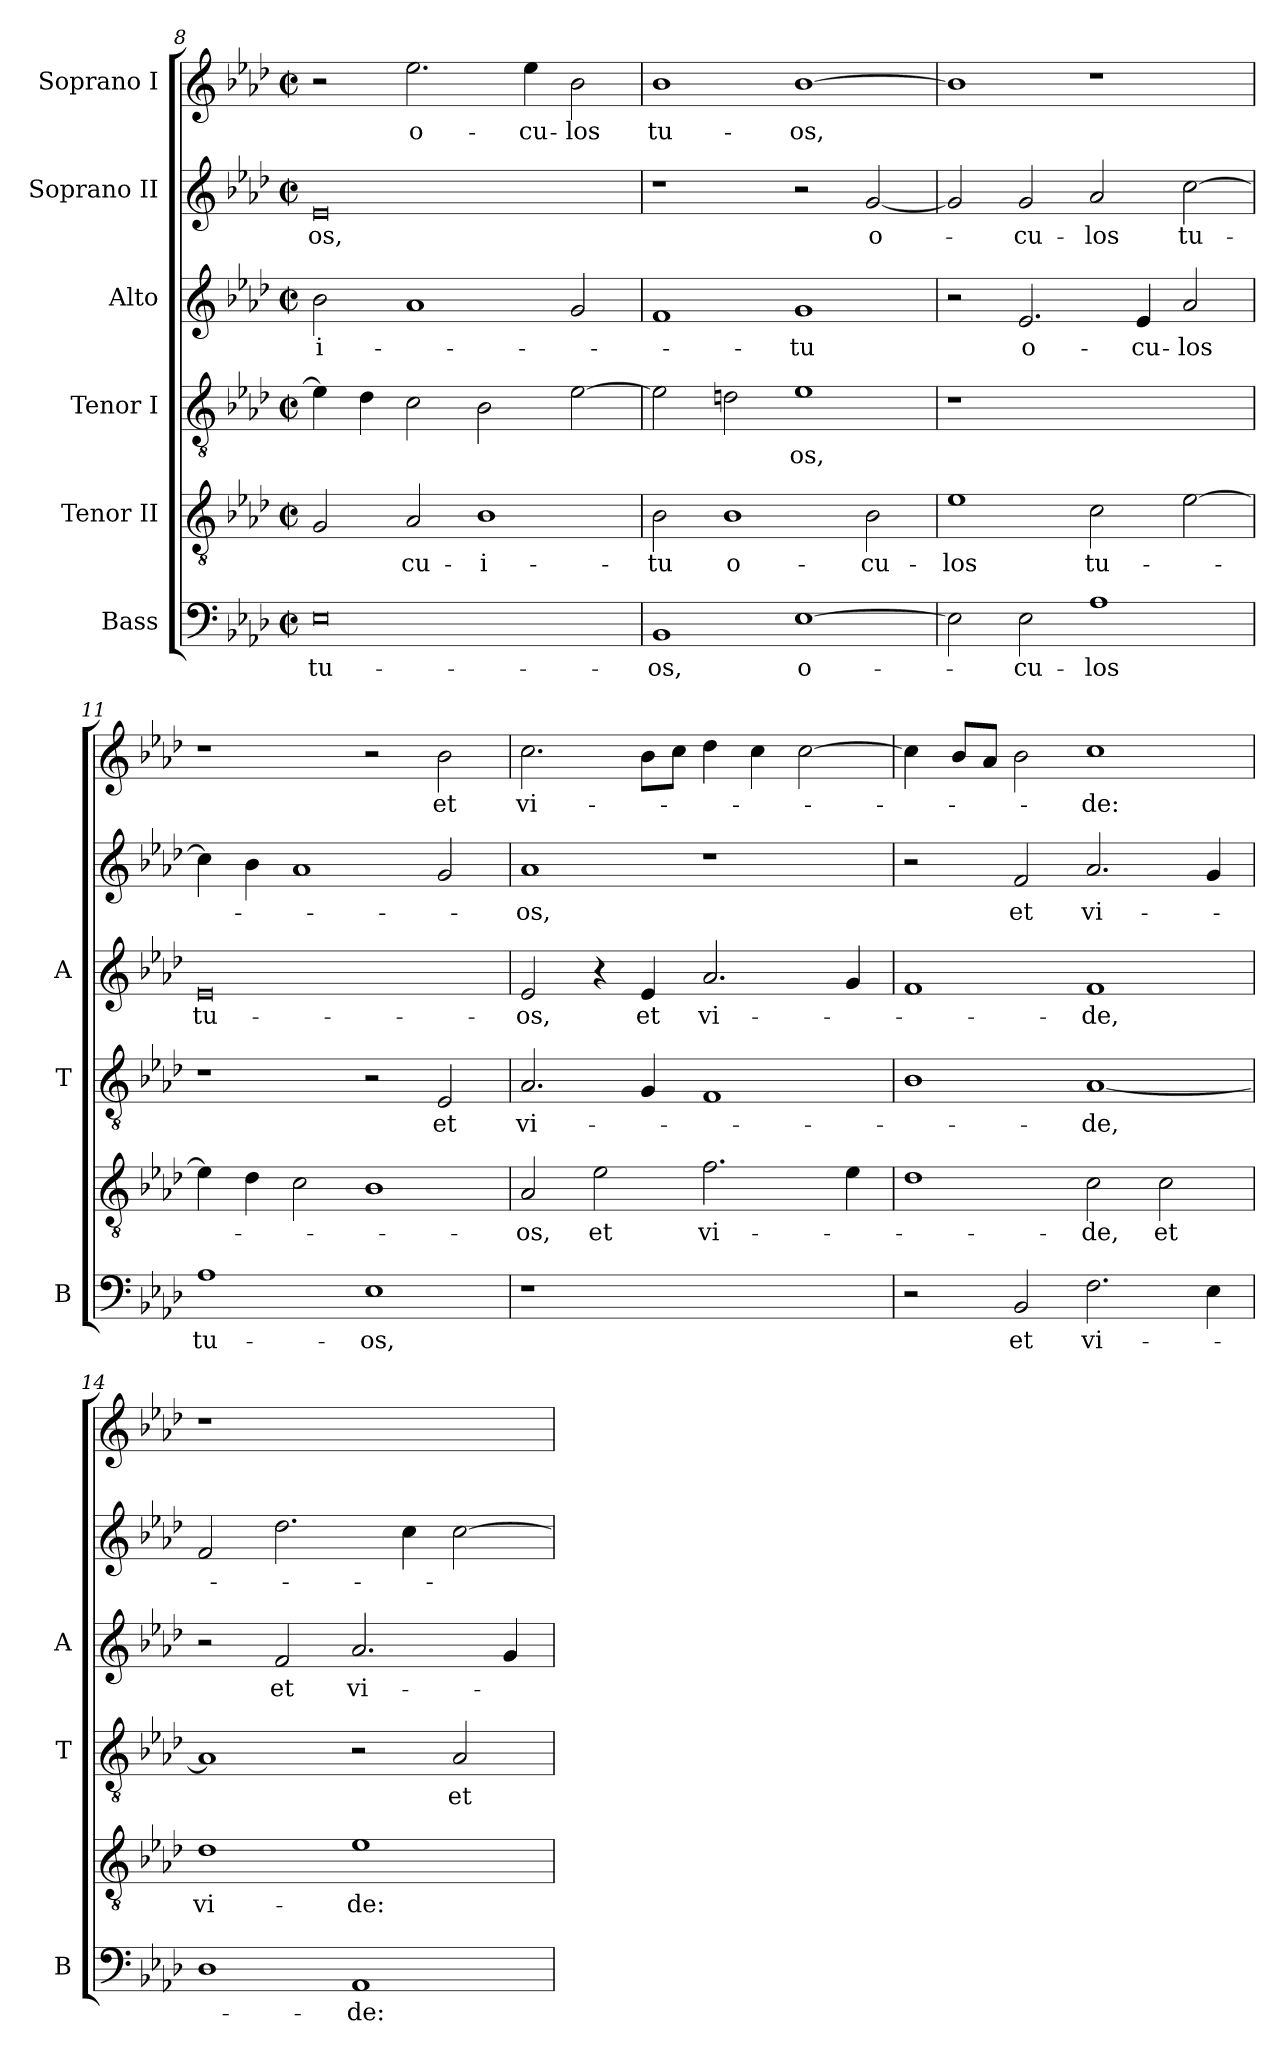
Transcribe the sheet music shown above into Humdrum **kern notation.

**kern	**text	**kern	**text	**kern	**text	**kern	**text	**kern	**text	**kern	**text
*part6	*part6	*part5	*part5	*part4	*part4	*part3	*part3	*part2	*part2	*part1	*part1
*staff6	*staff6	*staff5	*staff5	*staff4	*staff4	*staff3	*staff3	*staff2	*staff2	*staff1	*staff1
*I"Bass	*	*I"Tenor II	*	*I"Tenor I	*	*I"Alto	*	*I"Soprano II	*	*I"Soprano I	*
*I'B	*	*	*	*I'T	*	*I'A	*	*	*	*	*
!!LO:PB:g=z
*clefF4	*	*clefGv2	*	*clefGv2	*	*clefG2	*	*clefG2	*	*clefG2	*
*k[b-e-a-d-]	*	*k[b-e-a-d-]	*	*k[b-e-a-d-]	*	*k[b-e-a-d-]	*	*k[b-e-a-d-]	*	*k[b-e-a-d-]	*
*A-:	*	*A-:	*	*A-:	*	*A-:	*	*A-:	*	*A-:	*
*M2/2	*	*M2/2	*	*M2/2	*	*M2/2	*	*M2/2	*	*M2/2	*
*met(c|)	*	*met(c|)	*	*met(c|)	*	*met(c|)	*	*met(c|)	*	*met(c|)	*
=8	=8	=8	=8	=8	=8	=8	=8	=8	=8	=8	=8
!	!LO:LY:b	!	!	!	!	!	!LO:LY:b	!	!LO:LY:b	!	!
0E-	tu-	2G/	.	4e-\]	.	2b-\	-i-	0e-	-os,	2r	.
.	.	.	.	4d-\	.	.	.	.	.	.	.
!	!	!	!LO:LY:b	!	!	!	!	!	!	!	!LO:LY:b
.	.	2A-/	-cu-	2c\	.	1a-	.	.	.	2.ee-\	o-
!	!	!	!LO:LY:b	!	!	!	!	!	!	!	!
.	.	1B-	-i-	2B-\	.	.	.	.	.	.	.
!	!	!	!	!	!	!	!	!	!	!	!LO:LY:b
.	.	.	.	.	.	.	.	.	.	4ee-\	-cu-
!	!	!	!	!	!	!	!	!	!	!	!LO:LY:b
.	.	.	.	[>2e-\	.	2g/	.	.	.	2b-\	-los
=9	=9	=9	=9	=9	=9	=9	=9	=9	=9	=9	=9
!	!LO:LY:b	!	!LO:LY:b	!	!	!	!	!	!	!	!LO:LY:b
1BB-	-os,	2B-\	-tu	2e-\]	.	1f	.	1r	.	1b-	tu-
!	!	!	!LO:LY:b	!	!	!	!	!	!	!	!
.	.	1B-	o-	2dn\	.	.	.	.	.	.	.
!	!LO:LY:b	!	!	!	!LO:LY:b	!	!LO:LY:b	!	!	!	!LO:LY:b
[>1E-	o-	.	.	1e-	-os,	1g	-tu	2r	.	[>1b-	-os,
!	!	!	!LO:LY:b	!	!	!	!	!	!LO:LY:b	!	!
.	.	2B-\	-cu-	.	.	.	.	[<2g/	o-	.	.
=10	=10	=10	=10	=10	=10	=10	=10	=10	=10	=10	=10
!	!	!	!LO:LY:b	!LO:N:vis=1	!	!	!	!	!	!	!
2E-\]	.	1e-	-los	1r	.	2r	.	2g/]	.	1b-]	.
!	!LO:LY:b	!	!	!	!	!	!LO:LY:b	!	!LO:LY:b	!	!
2E-\	-cu-	.	.	.	.	2.e-/	o-	2g/	-cu-	.	.
!	!LO:LY:b	!	!LO:LY:b	!	!	!	!	!	!LO:LY:b	!	!
1A-	-los	2c\	tu-	1ryy	.	.	.	2a-/	-los	1r	.
!	!	!	!	!	!	!	!LO:LY:b	!	!	!	!
.	.	.	.	.	.	4e-/	-cu-	.	.	.	.
!	!	!	!	!	!	!	!LO:LY:b	!	!LO:LY:b	!	!
.	.	[>2e-\	.	.	.	2a-/	-los	[>2cc\	tu-	.	.
=11	=11	=11	=11	=11	=11	=11	=11	=11	=11	=11	=11
!	!LO:LY:b	!	!	!	!	!	!LO:LY:b	!	!	!	!
1A-	tu-	4e-\]	.	1r	.	0e-	tu-	4cc\]	.	1r	.
.	.	4d-\	.	.	.	.	.	4b-\	.	.	.
.	.	2c\	.	.	.	.	.	1a-	.	.	.
!	!LO:LY:b	!	!	!	!	!	!	!	!	!	!
1E-	-os,	1B-	.	2r	.	.	.	.	.	2r	.
!	!	!	!	!	!LO:LY:b	!	!	!	!	!	!LO:LY:b
.	.	.	.	2E-/	et	.	.	2g/	.	2b-\	et
!!LO:LB:g=z
=12	=12	=12	=12	=12	=12	=12	=12	=12	=12	=12	=12
!LO:N:vis=1	!	!	!LO:LY:b	!	!LO:LY:b	!	!LO:LY:b	!	!LO:LY:b	!	!LO:LY:b
1r	.	2A-/	-os,	2.A-/	vi-	2e-/	-os,	1a-	-os,	2.cc\	vi-
!	!	!	!LO:LY:b	!	!	!	!	!	!	!	!
.	.	2e-\	et	.	.	4r	.	.	.	.	.
!	!	!	!	!	!	!	!LO:LY:b	!	!	!	!
.	.	.	.	4G/	.	4e-/	et	.	.	8b-\L	.
.	.	.	.	.	.	.	.	.	.	8cc\J	.
!	!	!	!LO:LY:b	!	!	!	!LO:LY:b	!	!	!	!
1ryy	.	2.f\	vi-	1F	.	2.a-/	vi-	1r	.	4dd-\	.
.	.	.	.	.	.	.	.	.	.	4cc\	.
.	.	.	.	.	.	.	.	.	.	[>2cc\	.
.	.	4e-\	.	.	.	4g/	.	.	.	.	.
=13	=13	=13	=13	=13	=13	=13	=13	=13	=13	=13	=13
2r	.	1d-	.	1B-	.	1f	.	2r	.	4cc\]	.
.	.	.	.	.	.	.	.	.	.	8b-/L	.
.	.	.	.	.	.	.	.	.	.	8a-/J	.
!	!LO:LY:b	!	!	!	!	!	!	!	!LO:LY:b	!	!
2BB-/	et	.	.	.	.	.	.	2f/	et	2b-\	.
!	!LO:LY:b	!	!LO:LY:b	!	!LO:LY:b	!	!LO:LY:b	!	!LO:LY:b	!	!LO:LY:b
2.F\	vi-	2c\	-de,	[<1A-	-de,	1f	-de,	2.a-/	vi-	1cc	-de:
!	!	!	!LO:LY:b	!	!	!	!	!	!	!	!
.	.	2c\	et	.	.	.	.	.	.	.	.
4E-\	.	.	.	.	.	.	.	4g/	.	.	.
=14	=14	=14	=14	=14	=14	=14	=14	=14	=14	=14	=14
!	!	!	!LO:LY:b	!	!	!	!	!	!	!LO:N:vis=1	!
1D-	.	1d-	vi-	1A-]	.	2r	.	2f/	.	1r	.
!	!	!	!	!	!	!	!LO:LY:b	!	!	!	!
.	.	.	.	.	.	2f/	et	2.dd-\	.	.	.
!	!LO:LY:b	!	!LO:LY:b	!	!	!	!LO:LY:b	!	!	!	!
1AA-	-de:	1e-	-de:	2r	.	2.a-/	vi-	.	.	1ryy	.
.	.	.	.	.	.	.	.	4cc\	.	.	.
!	!	!	!	!	!LO:LY:b	!	!	!	!	!	!
.	.	.	.	2A-/	et	.	.	[>2cc\	.	.	.
.	.	.	.	.	.	4g/	.	.	.	.	.
=	=	=	=	=	=	=	=	=	=	=	=
*-	*-	*-	*-	*-	*-	*-	*-	*-	*-	*-	*-
